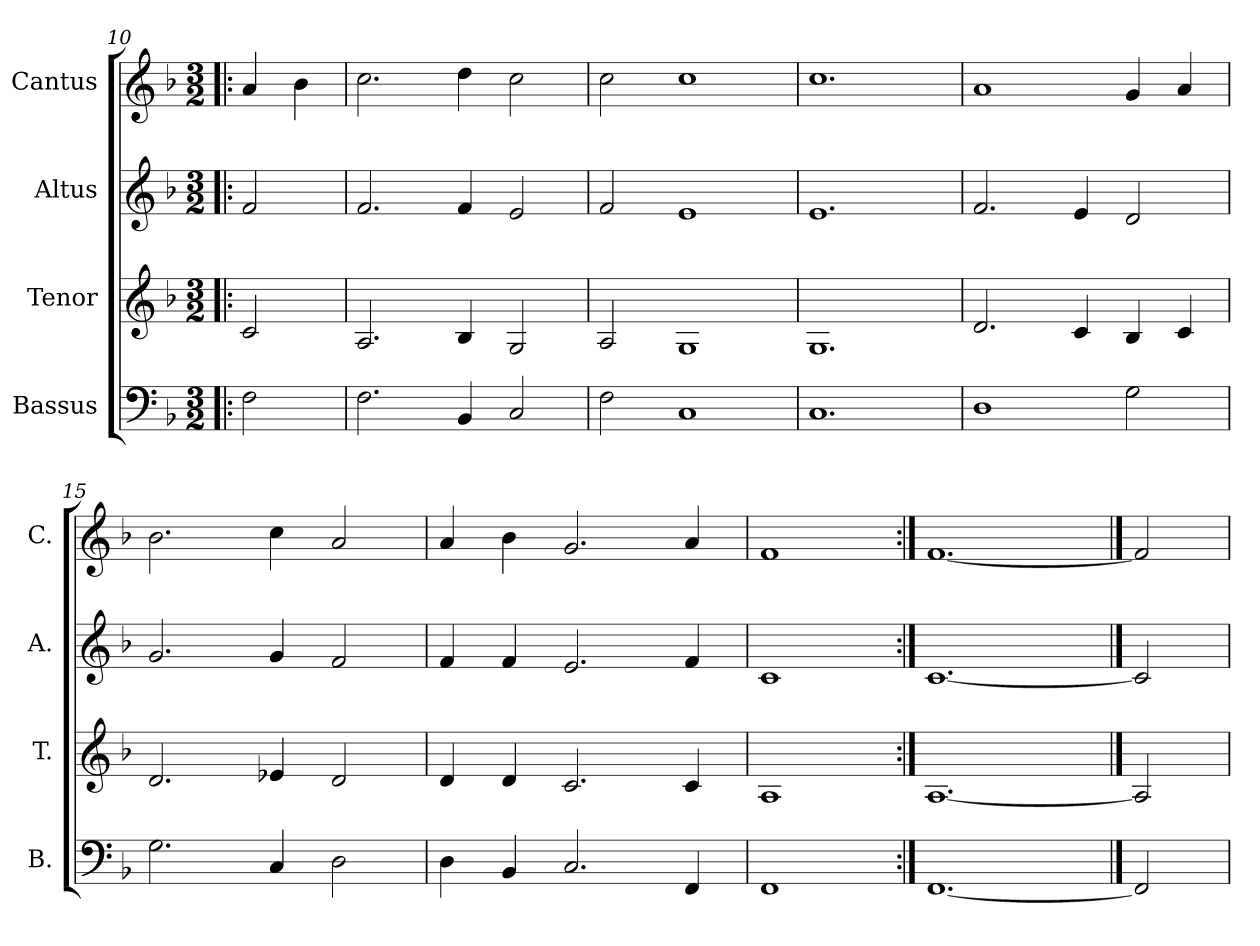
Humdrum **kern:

**kern	**kern	**kern	**kern
*part4	*part3	*part2	*part1
*staff4	*staff3	*staff2	*staff1
*I"Bassus	*I"Tenor	*I"Altus	*I"Cantus
*I'B.	*I'T.	*I'A.	*I'C.
*clefF4	*clefG2	*clefG2	*clefG2
*k[b-]	*k[b-]	*k[b-]	*k[b-]
*F:	*F:	*F:	*F:
*M3/2	*M3/2	*M3/2	*M3/2
=10!|:	=10!|:	=10!|:	=10!|:
2F\	2c/	2f/	4a/
.	.	.	4b-\
=11	=11	=11	=11
2.F\	2.A/	2.f/	2.cc\
4BB-/	4B-/	4f/	4dd\
2C/	2G/	2e/	2cc\
=12	=12	=12	=12
2F\	2A/	2f/	2cc\
1C	1G	1e	1cc
=13	=13	=13	=13
1.C	1.G	1.e	1.cc
=14	=14	=14	=14
1D	2.d/	2.f/	1a
.	4c/	4e/	.
2G\	4B-/	2d/	4g/
.	4c/	.	4a/
=15	=15	=15	=15
2.G\	2.d/	2.g/	2.b-\
4C/	4e-X/	4g/	4cc\
2D\	2d/	2f/	2a/
=16	=16	=16	=16
4D\	4d/	4f/	4a/
4BB-/	4d/	4f/	4b-\
2.C/	2.c/	2.e/	2.g/
4FF/	4c/	4f/	4a/
=17	=17	=17	=17
1FF	1A	1c	1f
=18:|!	=18:|!	=18:|!	=18:|!
[1.FF	[1.A	[1.c	[1.f
==19	==19	==19	==19
2FF]	2A]	2c]	2f]
=	=	=	=
*-	*-	*-	*-
